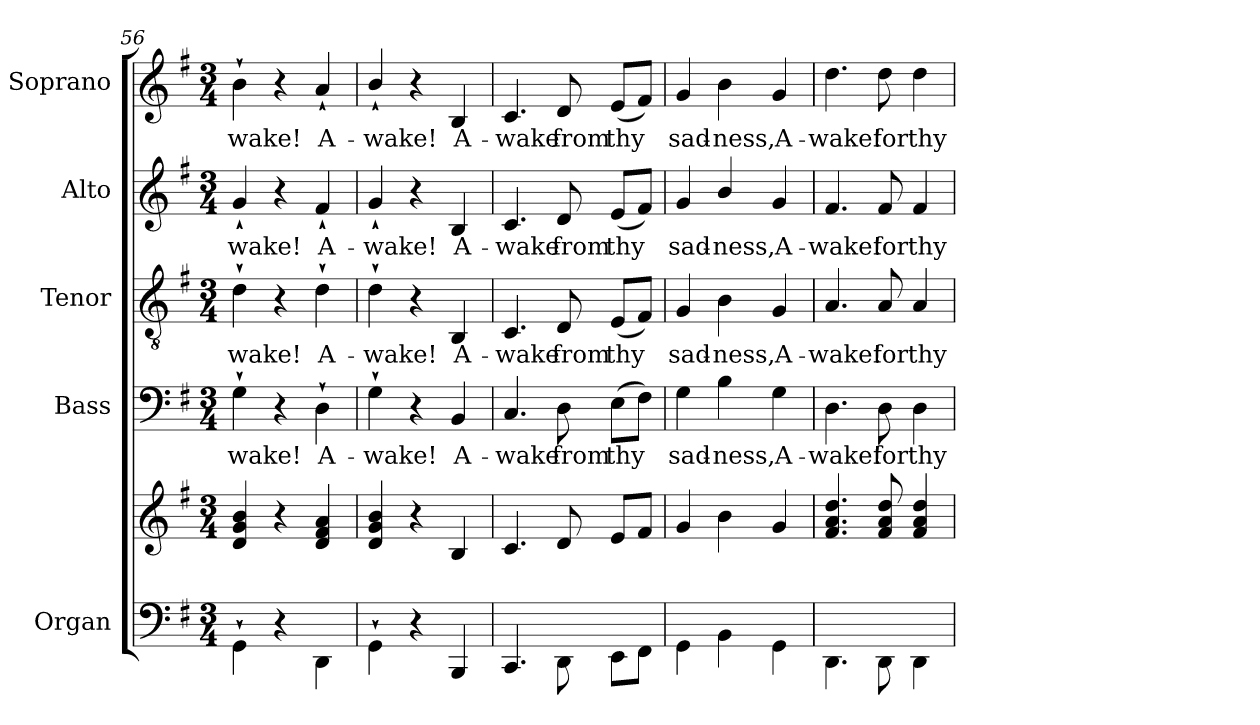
**kern	**kern	**kern	**text	**kern	**text	**kern	**text	**kern	**text
*part5	*part5	*part4	*part4	*part3	*part3	*part2	*part2	*part1	*part1
*staff6	*staff5	*staff4	*staff4	*staff3	*staff3	*staff2	*staff2	*staff1	*staff1
*I"Organ	*	*I"Bass	*	*I"Tenor	*	*I"Alto	*	*I"Soprano	*
*I'Org.	*	*I'B.	*	*I'T.	*	*I'A.	*	*I'S.	*
*clefF4	*clefG2	*clefF4	*	*clefGv2	*	*clefG2	*	*clefG2	*
*	*	*	*	*ITrd7c12	*	*	*	*	*
*k[f#]	*k[f#]	*k[f#]	*	*k[f#]	*	*k[f#]	*	*k[f#]	*
*G:	*G:	*G:	*	*G:	*	*G:	*	*G:	*
*M3/4	*M3/4	*M3/4	*	*M3/4	*	*M3/4	*	*M3/4	*
=56	=56	=56	=56	=56	=56	=56	=56	=56	=56
!	!	!	!LO:LY:b:color=#000000	!	!	!	!	!	!
!	!	!	!	!	!LO:LY:b:color=#000000	!	!	!	!
!	!	!	!	!	!	!	!LO:LY:b:color=#000000	!	!
!	!	!	!	!	!	!	!	!	!LO:LY:b:color=#000000
4GG`i\	4di/ 4gi 4bi	4G`i\	-wake!	4D`i\	-wake!	4g`i/	-wake!	4b`i\	-wake!
4r	4r	4r	.	4r	.	4r	.	4r	.
!	!	!	!LO:LY:b:color=#000000	!	!	!	!	!	!
!	!	!	!	!	!LO:LY:b:color=#000000	!	!	!	!
!	!	!	!	!	!	!	!LO:LY:b:color=#000000	!	!
!	!	!	!	!	!	!	!	!	!LO:LY:b:color=#000000
4DDi\	4di/ 4f#i 4ai	4D`i\	A-	4D`i\	A-	4f#`i/	A-	4a`i/	A-
=57	=57	=57	=57	=57	=57	=57	=57	=57	=57
!	!	!	!LO:LY:b:color=#000000	!	!	!	!	!	!
!	!	!	!	!	!LO:LY:b:color=#000000	!	!	!	!
!	!	!	!	!	!	!	!LO:LY:b:color=#000000	!	!
!	!	!	!	!	!	!	!	!	!LO:LY:b:color=#000000
4GG`i\	4di/ 4gi 4bi	4G`i\	-wake!	4D`i\	-wake!	4g`i/	-wake!	4b`i/	-wake!
4r	4r	4r	.	4r	.	4r	.	4r	.
!	!	!	!LO:LY:b:color=#000000	!	!	!	!	!	!
!	!	!	!	!	!LO:LY:b:color=#000000	!	!	!	!
!	!	!	!	!	!	!	!LO:LY:b:color=#000000	!	!
!	!	!	!	!	!	!	!	!	!LO:LY:b:color=#000000
4BBBi/	4Bi/	4BBi/	A-	4BBBi/	A-	4Bi/	A-	4Bi/	A-
=58	=58	=58	=58	=58	=58	=58	=58	=58	=58
!	!	!	!LO:LY:b:color=#000000	!	!	!	!	!	!
!	!	!	!	!	!LO:LY:b:color=#000000	!	!	!	!
!	!	!	!	!	!	!	!LO:LY:b:color=#000000	!	!
!	!	!	!	!	!	!	!	!	!LO:LY:b:color=#000000
4.CCi/	4.ci/	4.Ci/	-wake	4.CCi/	-wake	4.ci/	-wake	4.ci/	-wake
!	!	!	!LO:LY:b:color=#000000	!	!	!	!	!	!
!	!	!	!	!	!LO:LY:b:color=#000000	!	!	!	!
!	!	!	!	!	!	!	!LO:LY:b:color=#000000	!	!
!	!	!	!	!	!	!	!	!	!LO:LY:b:color=#000000
8DDi\	8di/	8Di\	from	8DDi/	from	8di/	from	8di/	from
!	!	!	!LO:LY:b:color=#000000	!	!	!	!	!	!
!	!	!	!	!	!LO:LY:b:color=#000000	!	!	!	!
!	!	!	!	!	!	!	!LO:LY:b:color=#000000	!	!
!	!	!	!	!	!	!	!	!	!LO:LY:b:color=#000000
8EEi\L	8ei/L	(8Ei\L	thy	(8EEi/L	thy	(8ei/L	thy	(8ei/L	thy
8FF#i\J	8f#i/J	8F#i\J)	.	8FF#i/J)	.	8f#i/J)	.	8f#i/J)	.
=59	=59	=59	=59	=59	=59	=59	=59	=59	=59
!	!	!	!LO:LY:b:color=#000000	!	!	!	!	!	!
!	!	!	!	!	!LO:LY:b:color=#000000	!	!	!	!
!	!	!	!	!	!	!	!LO:LY:b:color=#000000	!	!
!	!	!	!	!	!	!	!	!	!LO:LY:b:color=#000000
4GGi\	4gi/	4Gi\	sad-	4GGi/	sad-	4gi/	sad-	4gi/	sad-
!	!	!	!LO:LY:b:color=#000000	!	!	!	!	!	!
!	!	!	!	!	!LO:LY:b:color=#000000	!	!	!	!
!	!	!	!	!	!	!	!LO:LY:b:color=#000000	!	!
!	!	!	!	!	!	!	!	!	!LO:LY:b:color=#000000
4BBi\	4bi\	4Bi\	-ness,	4BBi\	-ness,	4bi/	-ness,	4bi\	-ness,
!	!	!	!LO:LY:b:color=#000000	!	!	!	!	!	!
!	!	!	!	!	!LO:LY:b:color=#000000	!	!	!	!
!	!	!	!	!	!	!	!LO:LY:b:color=#000000	!	!
!	!	!	!	!	!	!	!	!	!LO:LY:b:color=#000000
4GGi\	4gi/	4Gi\	A-	4GGi/	A-	4gi/	A-	4gi/	A-
!!LO:LB:g=z
=60	=60	=60	=60	=60	=60	=60	=60	=60	=60
!	!	!	!LO:LY:b:color=#000000	!	!	!	!	!	!
!	!	!	!	!	!LO:LY:b:color=#000000	!	!	!	!
!	!	!	!	!	!	!	!LO:LY:b:color=#000000	!	!
!	!	!	!	!	!	!	!	!	!LO:LY:b:color=#000000
4.DDi\	4.f#i/ 4.ai 4.ddi	4.Di\	-wake!	4.AAi/	-wake!	4.f#i/	-wake!	4.ddi\	-wake!
!	!	!	!LO:LY:b:color=#000000	!	!	!	!	!	!
!	!	!	!	!	!LO:LY:b:color=#000000	!	!	!	!
!	!	!	!	!	!	!	!LO:LY:b:color=#000000	!	!
!	!	!	!	!	!	!	!	!	!LO:LY:b:color=#000000
8DDi\	8f#i/ 8ai 8ddi	8Di\	for	8AAi/	for	8f#i/	for	8ddi\	for
!	!	!	!LO:LY:b:color=#000000	!	!	!	!	!	!
!	!	!	!	!	!LO:LY:b:color=#000000	!	!	!	!
!	!	!	!	!	!	!	!LO:LY:b:color=#000000	!	!
!	!	!	!	!	!	!	!	!	!LO:LY:b:color=#000000
4DDi\	4f#i/ 4ai 4ddi	4Di\	thy	4AAi/	thy	4f#i/	thy	4ddi\	thy
=	=	=	=	=	=	=	=	=	=
*-	*-	*-	*-	*-	*-	*-	*-	*-	*-
